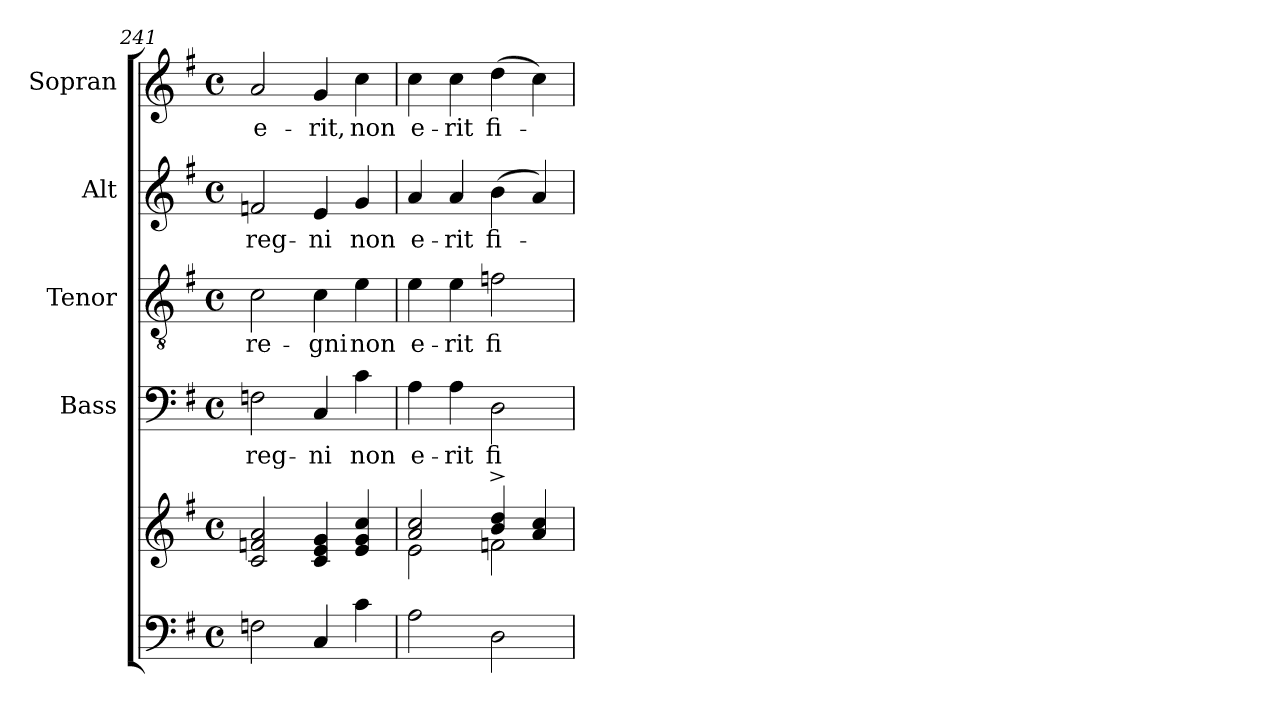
**kern	**kern	**kern	**text	**kern	**text	**kern	**text	**kern	**text
*part5	*part5	*part4	*part4	*part3	*part3	*part2	*part2	*part1	*part1
*staff6	*staff5	*staff4	*staff4	*staff3	*staff3	*staff2	*staff2	*staff1	*staff1
*	*	*I"Bass	*	*I"Tenor	*	*I"Alt	*	*I"Sopran	*
*	*	*I'B.	*	*I'T.	*	*I'A.	*	*I'S.	*
*clefF4	*clefG2	*clefF4	*	*clefGv2	*	*clefG2	*	*clefG2	*
*k[f#]	*k[f#]	*k[f#]	*	*k[f#]	*	*k[f#]	*	*k[f#]	*
*G:	*G:	*G:	*	*G:	*	*G:	*	*G:	*
*M4/4	*M4/4	*M4/4	*	*M4/4	*	*M4/4	*	*M4/4	*
*met(c)	*met(c)	*met(c)	*	*met(c)	*	*met(c)	*	*met(c)	*
=241	=241	=241	=241	=241	=241	=241	=241	=241	=241
!	!	!	!LO:LY:b	!	!LO:LY:b	!	!LO:LY:b	!	!LO:LY:b
2Fn\	2c/ 2fn/ 2a/	2Fn\	reg-	2c\	re-	2fn/	reg-	2a/	e-
!	!	!	!LO:LY:b	!	!LO:LY:b	!	!LO:LY:b	!	!LO:LY:b
4C/	4c/ 4e/ 4g/	4C/	-ni	4c\	-gni	4e/	-ni	4g/	-rit,
!	!	!	!LO:LY:b	!	!LO:LY:b	!	!LO:LY:b	!	!LO:LY:b
4c\	4e/ 4g/ 4cc/	4c\	non	4e\	non	4g/	non	4cc\	non
=242	=242	=242	=242	=242	=242	=242	=242	=242	=242
*	*^	*	*	*	*	*	*	*	*
!	!	!	!	!LO:LY:b	!	!LO:LY:b	!	!LO:LY:b	!	!LO:LY:b
2A\	2a/ 2cc/	2e\	4A\	e-	4e\	e-	4a/	e-	4cc\	e-
!	!	!	!	!LO:LY:b	!	!LO:LY:b	!	!LO:LY:b	!	!LO:LY:b
.	.	.	4A\	-rit	4e\	-rit	4a/	-rit	4cc\	-rit
!	!	!	!	!LO:LY:b	!	!LO:LY:b	!	!LO:LY:b	!	!LO:LY:b
2D\	4b/^> 4dd/^>	2fn\	2D\	fi-	2fn\	fi-	(>4b\	fi-	(>4dd\	fi-
.	4a/ 4cc/	.	.	.	.	.	4a/)	.	4cc\)	.
*	*v	*v	*	*	*	*	*	*	*	*
=	=	=	=	=	=	=	=	=	=
*-	*-	*-	*-	*-	*-	*-	*-	*-	*-
